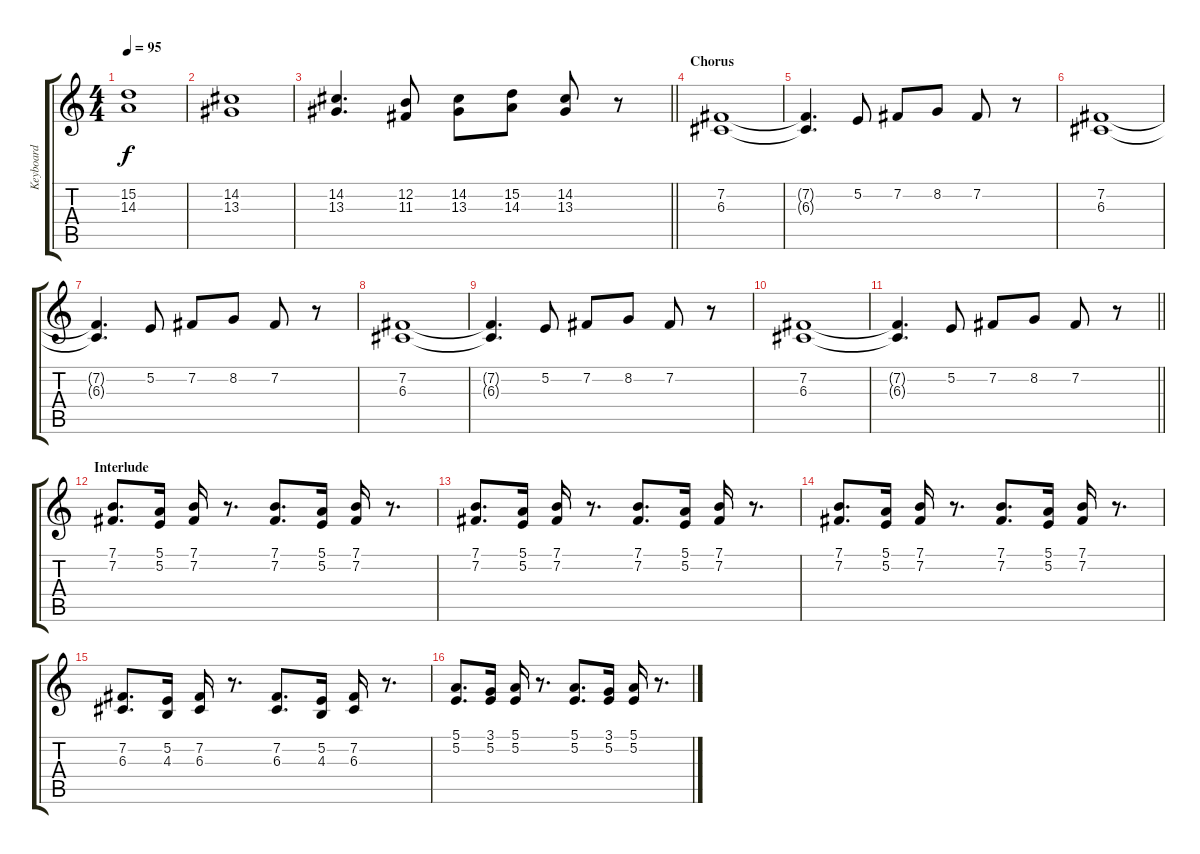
\track ("Keyboard" "Keyboard") {instrument choiraahs}
\staff {score tabs}
\tuning (E4 B3 G3 D3 A2 E2) {hide}
\ts (4 4)
\tempo 95
\clef g2
\ks c
(15.2 14.3).1{dy f} |
(14.2 13.3).1 |
\barLineRight lightlight
(14.2 13.3).4{d} (12.2 11.3).8 (14.2 13.3).8 (15.2 14.3).8 (14.2 13.3).8 r.8 |
\section ("" "Chorus")
(7.2 6.3).1 |
(7.2{t} 6.3{t}).4{d} 5.2.8 7.2.8 8.2.8 7.2.8 r.8 |
(7.2 6.3).1 |
(7.2{t} 6.3{t}).4{d} 5.2.8 7.2.8 8.2.8 7.2.8 r.8 |
(7.2 6.3).1 |
(7.2{t} 6.3{t}).4{d} 5.2.8 7.2.8 8.2.8 7.2.8 r.8 |
(7.2 6.3).1 |
\barLineRight lightlight
(7.2{t} 6.3{t}).4{d} 5.2.8 7.2.8 8.2.8 7.2.8 r.8 |
\section ("" "Interlude")
(7.1 7.2).8{d} (5.1 5.2).16 (7.1 7.2).16 r.8{d} (7.1 7.2).8{d} (5.1 5.2).16 (7.1 7.2).16 r.8{d} |
(7.1 7.2).8{d} (5.1 5.2).16 (7.1 7.2).16 r.8{d} (7.1 7.2).8{d} (5.1 5.2).16 (7.1 7.2).16 r.8{d} |
(7.1 7.2).8{d} (5.1 5.2).16 (7.1 7.2).16 r.8{d} (7.1 7.2).8{d} (5.1 5.2).16 (7.1 7.2).16 r.8{d} |
(7.2 6.3).8{d} (5.2 4.3).16 (7.2 6.3).16 r.8{d} (7.2 6.3).8{d} (5.2 4.3).16 (7.2 6.3).16 r.8{d} |
(5.1 5.2).8{d} (3.1 5.2).16 (5.1 5.2).16 r.8{d} (5.1 5.2).8{d} (3.1 5.2).16 (5.1 5.2).16 r.8{d}
